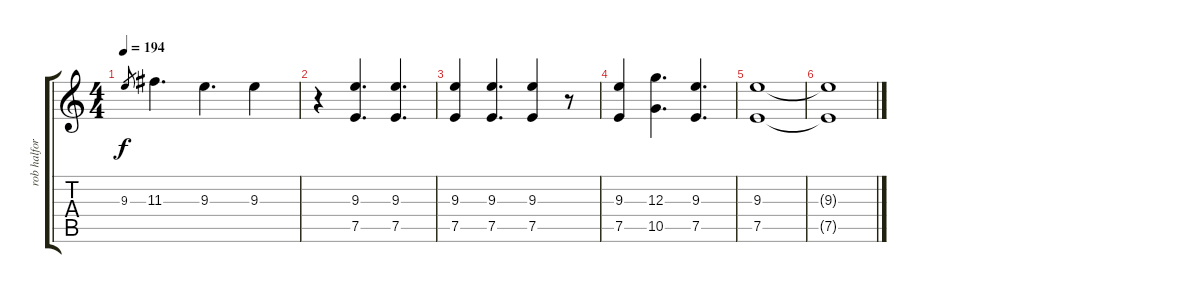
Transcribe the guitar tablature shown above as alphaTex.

\track ("rob halford" "rob halfor") {instrument distortionguitar}
\staff {score tabs}
\tuning (E4 B3 G3 D3 A2 E2) {hide}
\ts (4 4)
\tempo 194
\clef g2
\ks c
9.3.8{gr dy f} 11.3.4{d} 9.3.4{d} 9.3.4 |
r.4 (9.3 7.5).4{d} (9.3 7.5).4{d} |
(9.3 7.5).4 (9.3 7.5).4{d} (9.3 7.5).4 r.8 |
(9.3 7.5).4 (12.3 10.5).4{d} (9.3 7.5).4{d} |
(9.3 7.5).1 |
(9.3{t} 7.5{t}).1
